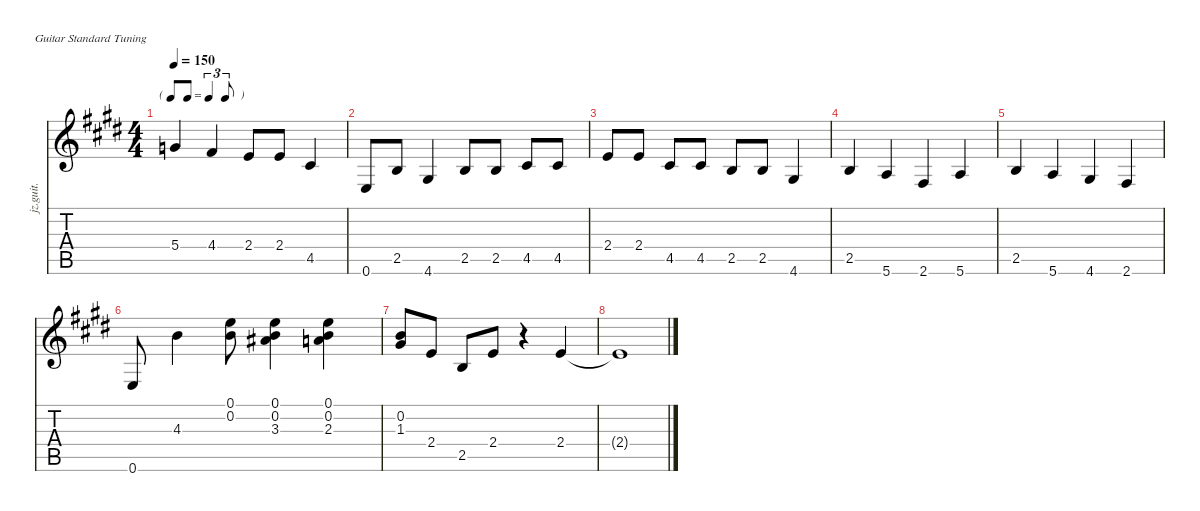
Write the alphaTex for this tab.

\defaultSystemsLayout 4
\hideDynamics
\bracketExtendMode nobrackets
\otherSystemsTrackNameOrientation horizontal
\track ("Track 3" "jz.guit.") {instrument electricguitarjazz}
\staff {score tabs}
\tuning (E4 B3 G3 D3 A2 E2)
\ts (4 4)
\tf triplet8th
\tempo 150
\clef g2
\ks e
5.4{acc forcenatural}.4{dy fff} 4.4{acc #}.4 2.4{acc forcenatural}.8 2.4{acc forcenatural}.8 4.5{acc #}.4 |
0.6{acc forcenatural}.8 2.5{acc forcenatural}.8 4.6{acc #}.4 2.5{acc forcenatural}.8 2.5{acc forcenatural}.8 4.5{acc #}.8 4.5{acc #}.8 |
2.4{acc forcenatural}.8 2.4{acc forcenatural}.8 4.5{acc #}.8 4.5{acc #}.8 2.5{acc forcenatural}.8 2.5{acc forcenatural}.8 4.6{acc #}.4 |
2.5{acc forcenatural}.4 5.6{acc forcenatural}.4 2.6{acc #}.4 5.6{acc forcenatural}.4 |
2.5{acc forcenatural}.4 5.6{acc forcenatural}.4 4.6{acc #}.4 2.6{acc #}.4 |
0.6{acc forcenatural}.8 4.3{acc forcenatural}.4 (0.1{acc forcenatural} 0.2{acc forcenatural}).8 (0.1{acc forcenatural} 0.2{acc forcenatural} 3.3{acc #}).4 (0.1{acc forcenatural} 0.2{acc forcenatural} 2.3{acc forcenatural}).4 |
(0.2{acc forcenatural} 1.3{acc #}).8 2.4{acc forcenatural}.8 2.5{acc forcenatural}.8 2.4{acc forcenatural}.8 r.4 2.4{acc forcenatural}.4 |
2.4{t acc forcenatural}.1{dy f}
